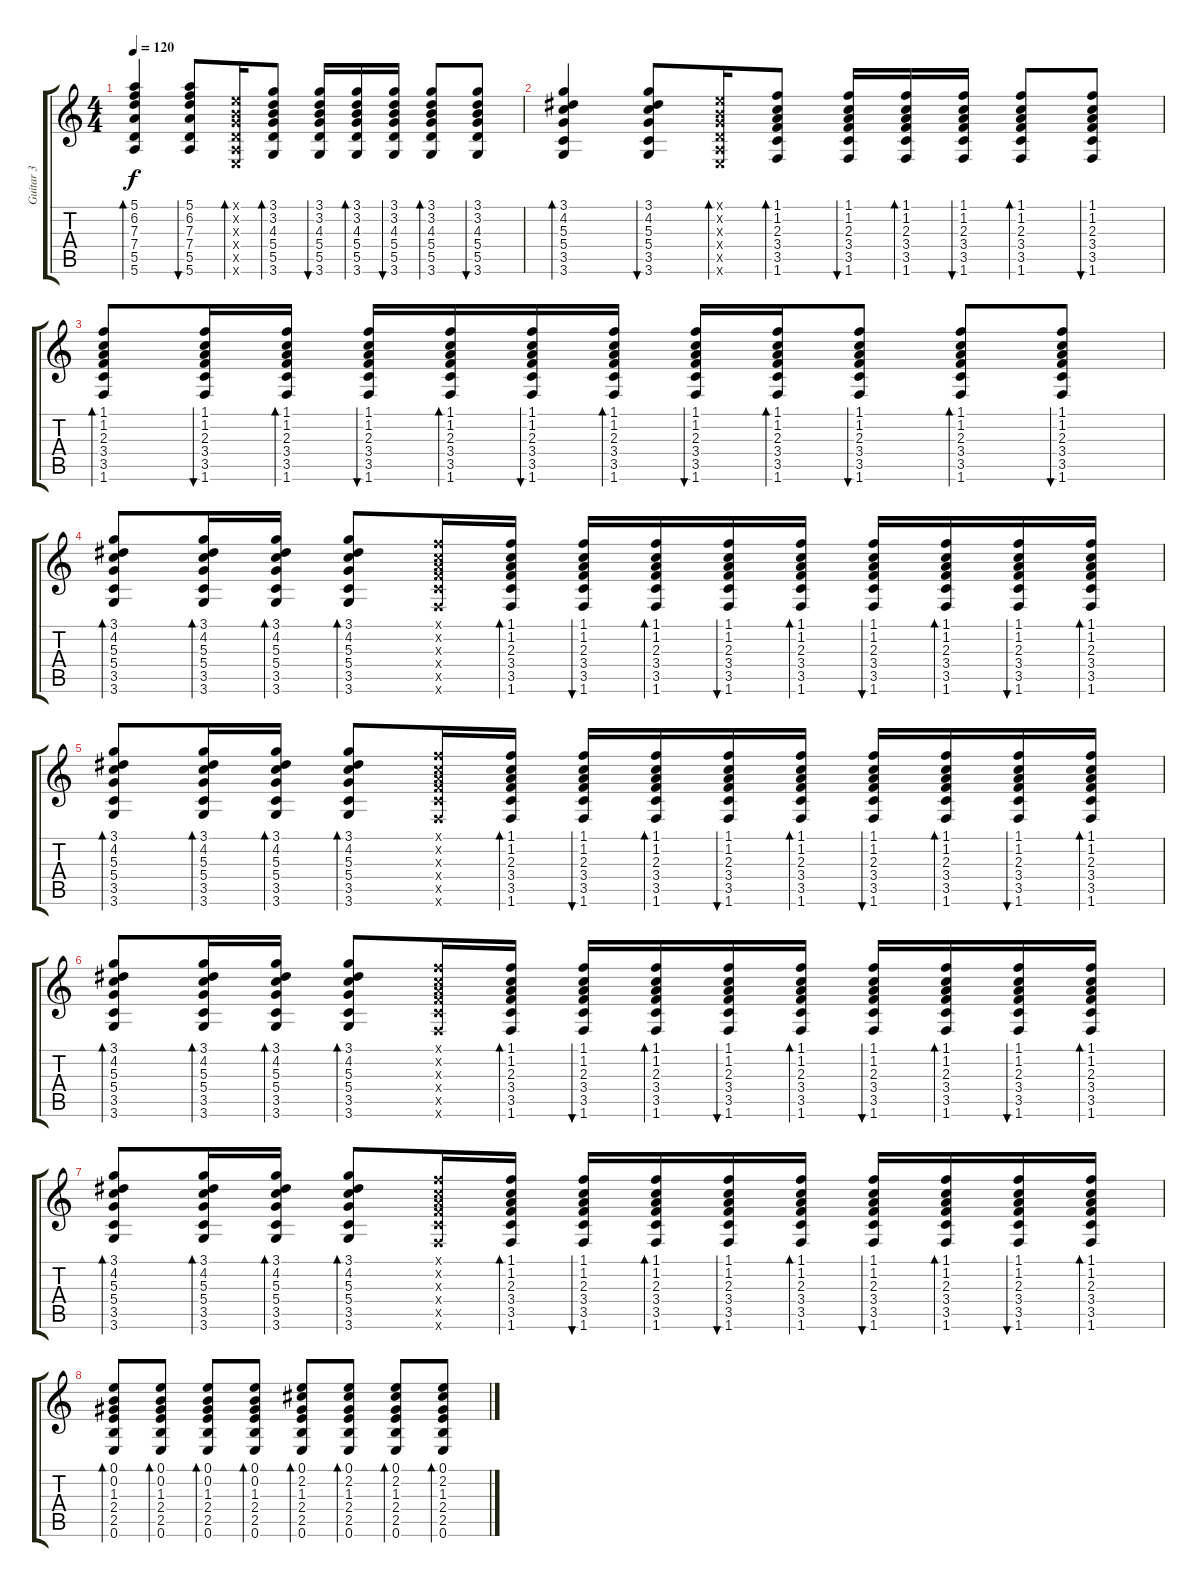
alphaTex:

\track ("Guitar 3" "Guitar 3") {instrument acousticguitarnylon}
\staff {score tabs}
\tuning (E4 B3 G3 D3 A2 E2) {hide}
\ts (4 4)
\tempo 120
\clef g2
\ks c
(5.1 6.2 7.3 7.4 5.5 5.6).4{bd 30 dy f} (5.1 6.2 7.3 7.4 5.5 5.6).8{bu 30} (0.1{x} 0.2{x} 0.3{x} 0.4{x} 0.5{x} 0.6{x}).16{bd 30} (3.1 3.2 4.3 5.4 5.5 3.6).8{bd 30} (3.1 3.2 4.3 5.4 5.5 3.6).16{bu 30} (3.1 3.2 4.3 5.4 5.5 3.6).16{bd 30} (3.1 3.2 4.3 5.4 5.5 3.6).16{bu 30} (3.1 3.2 4.3 5.4 5.5 3.6).8{bd 30} (3.1 3.2 4.3 5.4 5.5 3.6).8{bu 30} |
(3.1 4.2 5.3 5.4 3.5 3.6).4{bd 30} (3.1 4.2 5.3 5.4 3.5 3.6).8{bu 30} (0.1{x} 0.2{x} 0.3{x} 0.4{x} 0.5{x} 0.6{x}).16{bd 30} (1.1 1.2 2.3 3.4 3.5 1.6).8{bd 30} (1.1 1.2 2.3 3.4 3.5 1.6).16{bu 30} (1.1 1.2 2.3 3.4 3.5 1.6).16{bd 30} (1.1 1.2 2.3 3.4 3.5 1.6).16{bu 30} (1.1 1.2 2.3 3.4 3.5 1.6).8{bd 30} (1.1 1.2 2.3 3.4 3.5 1.6).8{bu 30} |
(1.1 1.2 2.3 3.4 3.5 1.6).8{bd 30} (1.1 1.2 2.3 3.4 3.5 1.6).16{bu 30} (1.1 1.2 2.3 3.4 3.5 1.6).16{bd 30} (1.1 1.2 2.3 3.4 3.5 1.6).16{bu 30} (1.1 1.2 2.3 3.4 3.5 1.6).16{bd 30} (1.1 1.2 2.3 3.4 3.5 1.6).16{bu 30} (1.1 1.2 2.3 3.4 3.5 1.6).16{bd 30} (1.1 1.2 2.3 3.4 3.5 1.6).16{bu 30} (1.1 1.2 2.3 3.4 3.5 1.6).16{bd 30} (1.1 1.2 2.3 3.4 3.5 1.6).8{bu 30} (1.1 1.2 2.3 3.4 3.5 1.6).8{bd 30} (1.1 1.2 2.3 3.4 3.5 1.6).8{bu 30} |
(3.1 4.2 5.3 5.4 3.5 3.6).8{bd 30} (3.1 4.2 5.3 5.4 3.5 3.6).16{bd 30} (3.1 4.2 5.3 5.4 3.5 3.6).16{bd 30} (3.1 4.2 5.3 5.4 3.5 3.6).8{bd 30} (1.1{x} 1.2{x} 2.3{x} 3.4{x} 3.5{x} 1.6{x}).16 (1.1 1.2 2.3 3.4 3.5 1.6).16{bd 30} (1.1 1.2 2.3 3.4 3.5 1.6).16{bu 30} (1.1 1.2 2.3 3.4 3.5 1.6).16{bd 30} (1.1 1.2 2.3 3.4 3.5 1.6).16{bu 30} (1.1 1.2 2.3 3.4 3.5 1.6).16{bd 30} (1.1 1.2 2.3 3.4 3.5 1.6).16{bu 30} (1.1 1.2 2.3 3.4 3.5 1.6).16{bd 30} (1.1 1.2 2.3 3.4 3.5 1.6).16{bu 30} (1.1 1.2 2.3 3.4 3.5 1.6).16{bd 30} |
(3.1 4.2 5.3 5.4 3.5 3.6).8{bd 30} (3.1 4.2 5.3 5.4 3.5 3.6).16{bd 30} (3.1 4.2 5.3 5.4 3.5 3.6).16{bd 30} (3.1 4.2 5.3 5.4 3.5 3.6).8{bd 30} (1.1{x} 1.2{x} 2.3{x} 3.4{x} 3.5{x} 1.6{x}).16 (1.1 1.2 2.3 3.4 3.5 1.6).16{bd 30} (1.1 1.2 2.3 3.4 3.5 1.6).16{bu 30} (1.1 1.2 2.3 3.4 3.5 1.6).16{bd 30} (1.1 1.2 2.3 3.4 3.5 1.6).16{bu 30} (1.1 1.2 2.3 3.4 3.5 1.6).16{bd 30} (1.1 1.2 2.3 3.4 3.5 1.6).16{bu 30} (1.1 1.2 2.3 3.4 3.5 1.6).16{bd 30} (1.1 1.2 2.3 3.4 3.5 1.6).16{bu 30} (1.1 1.2 2.3 3.4 3.5 1.6).16{bd 30} |
(3.1 4.2 5.3 5.4 3.5 3.6).8{bd 30} (3.1 4.2 5.3 5.4 3.5 3.6).16{bd 30} (3.1 4.2 5.3 5.4 3.5 3.6).16{bd 30} (3.1 4.2 5.3 5.4 3.5 3.6).8{bd 30} (1.1{x} 1.2{x} 2.3{x} 3.4{x} 3.5{x} 1.6{x}).16 (1.1 1.2 2.3 3.4 3.5 1.6).16{bd 30} (1.1 1.2 2.3 3.4 3.5 1.6).16{bu 30} (1.1 1.2 2.3 3.4 3.5 1.6).16{bd 30} (1.1 1.2 2.3 3.4 3.5 1.6).16{bu 30} (1.1 1.2 2.3 3.4 3.5 1.6).16{bd 30} (1.1 1.2 2.3 3.4 3.5 1.6).16{bu 30} (1.1 1.2 2.3 3.4 3.5 1.6).16{bd 30} (1.1 1.2 2.3 3.4 3.5 1.6).16{bu 30} (1.1 1.2 2.3 3.4 3.5 1.6).16{bd 30} |
(3.1 4.2 5.3 5.4 3.5 3.6).8{bd 30} (3.1 4.2 5.3 5.4 3.5 3.6).16{bd 30} (3.1 4.2 5.3 5.4 3.5 3.6).16{bd 30} (3.1 4.2 5.3 5.4 3.5 3.6).8{bd 30} (1.1{x} 1.2{x} 2.3{x} 3.4{x} 3.5{x} 1.6{x}).16 (1.1 1.2 2.3 3.4 3.5 1.6).16{bd 30} (1.1 1.2 2.3 3.4 3.5 1.6).16{bu 30} (1.1 1.2 2.3 3.4 3.5 1.6).16{bd 30} (1.1 1.2 2.3 3.4 3.5 1.6).16{bu 30} (1.1 1.2 2.3 3.4 3.5 1.6).16{bd 30} (1.1 1.2 2.3 3.4 3.5 1.6).16{bu 30} (1.1 1.2 2.3 3.4 3.5 1.6).16{bd 30} (1.1 1.2 2.3 3.4 3.5 1.6).16{bu 30} (1.1 1.2 2.3 3.4 3.5 1.6).16{bd 30} |
(0.1 0.2 1.3 2.4 2.5 0.6).8{bd 30 balance 0} (0.1 0.2 1.3 2.4 2.5 0.6).8{bd 30} (0.1 0.2 1.3 2.4 2.5 0.6).8{bd 30} (0.1 0.2 1.3 2.4 2.5 0.6).8{bd 30} (0.1 2.2 1.3 2.4 2.5 0.6).8{bd 30} (0.1 2.2 1.3 2.4 2.5 0.6).8{bd 30} (0.1 2.2 1.3 2.4 2.5 0.6).8{bd 30} (0.1 2.2 1.3 2.4 2.5 0.6).8{bd 30}
